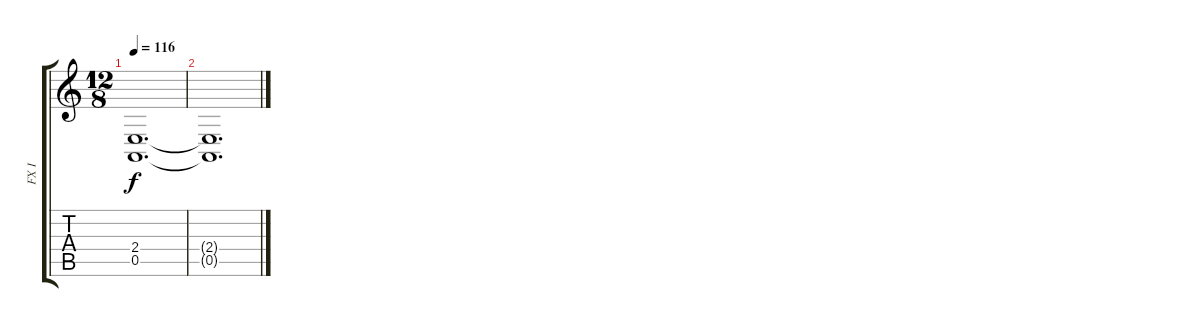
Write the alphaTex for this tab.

\track ("FX I" "FX I") {instrument lead2sawtooth}
\staff {score tabs}
\tuning (E4 B3 G3 D3 A2 E2) {hide}
\ts (12 8)
\tempo 116
\clef g2
\ks c
(2.4{t} 0.5{t}).1{d dy f volume 0} |
(2.4{t} 0.5{t}).1{d}
